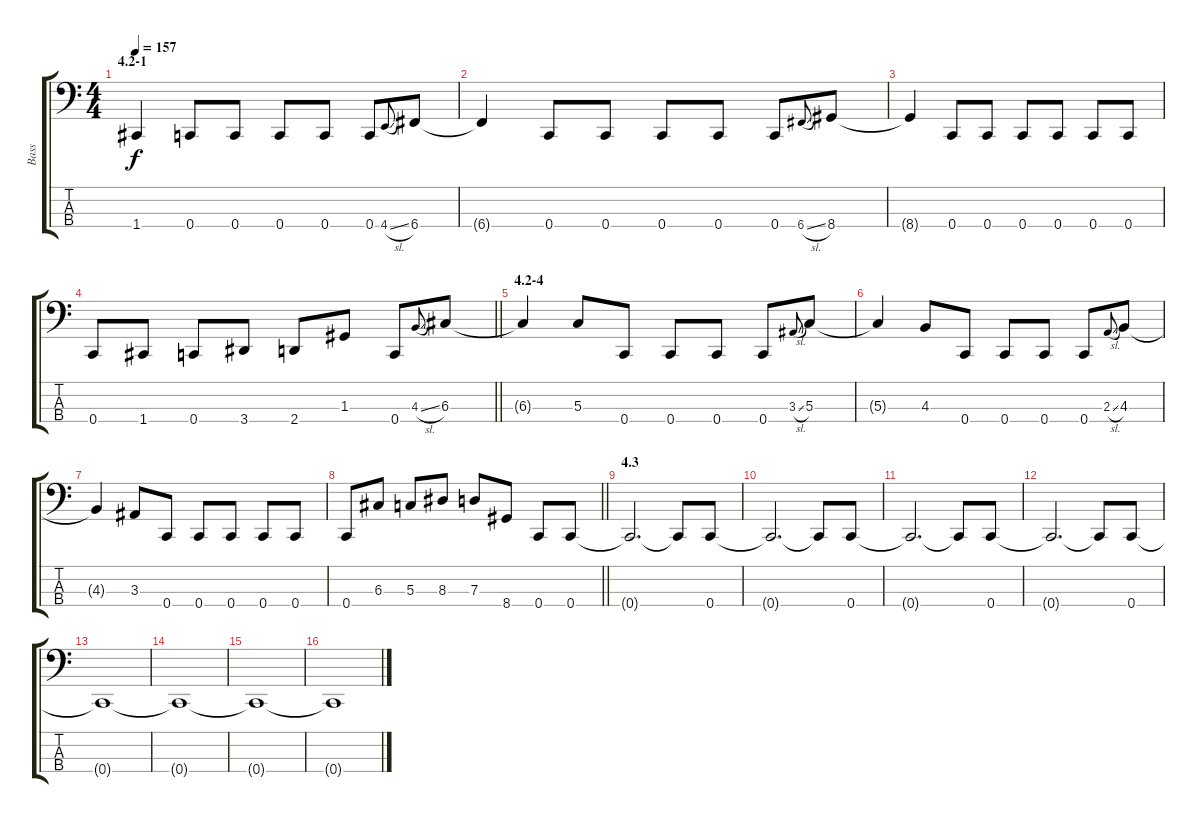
\track ("Bass" "Bass") {instrument electricbassfinger}
\staff {score tabs}
\tuning (F2 C2 G1 C1) {hide}
\ts (4 4)
\section ("" "4.2-1")
\tempo 157
\clef f4
\ks c
1.4{t}.4{dy f} 0.4.8 0.4.8 0.4.8 0.4.8 0.4.8 4.4{sl}.8{gr onbeat} 6.4.8 |
6.4{t}.4 0.4.8 0.4.8 0.4.8 0.4.8 0.4.8 6.4{sl}.8{gr onbeat} 8.4.8 |
8.4{t}.4 0.4.8 0.4.8 0.4.8 0.4.8 0.4.8 0.4.8 |
\barLineRight lightlight
0.4.8 1.4.8 0.4.8 3.4.8 2.4.8 1.3.8 0.4.8 4.3{sl}.8{gr onbeat} 6.3.8 |
\section ("" "4.2-4")
6.3{t}.4 5.3.8 0.4.8 0.4.8 0.4.8 0.4.8 3.3{sl}.8{gr onbeat} 5.3.8 |
5.3{t}.4 4.3.8 0.4.8 0.4.8 0.4.8 0.4.8 2.3{sl}.8{gr onbeat} 4.3.8 |
4.3{t}.4 3.3.8 0.4.8 0.4.8 0.4.8 0.4.8 0.4.8 |
\barLineRight lightlight
0.4.8 6.3.8 5.3.8 8.3.8 7.3.8 8.4.8 0.4.8 0.4.8 |
\section ("" "4.3")
0.4{t}.2{d} 0.4{t}.8 0.4.8 |
0.4{t}.2{d} 0.4{t}.8 0.4.8 |
0.4{t}.2{d} 0.4{t}.8 0.4.8 |
0.4{t}.2{d} 0.4{t}.8 0.4.8 |
0.4{t}.1 |
0.4{t}.1 |
0.4{t}.1 |
0.4{t}.1
